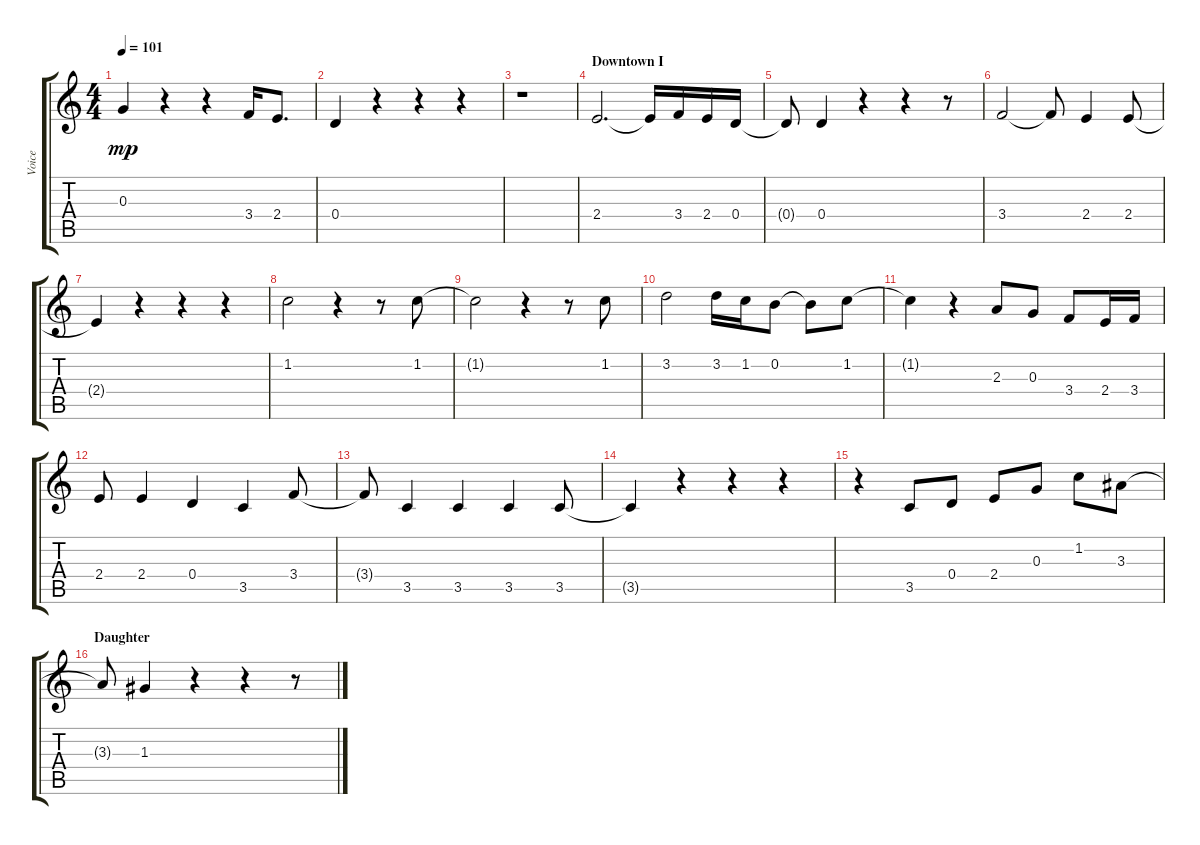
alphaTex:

\track ("Voice" "Voice") {instrument overdrivenguitar}
\staff {score tabs}
\tuning (E4 B3 G3 D3 A2 E2) {hide}
\ts (4 4)
\tempo 101
\clef g2
\ks c
0.3{t}.4{dy mp} r.4 r.4 3.4.16 2.4.8{d} |
0.4.4 r.4 r.4 r.4 |
r.1 |
\section ("" "Downtown I")
2.4.2{d} 2.4{t}.16 3.4.16 2.4.16 0.4.16 |
0.4{t}.8 0.4.4 r.4 r.4 r.8 |
3.4.2 3.4{t}.8 2.4.4 2.4.8 |
2.4{t}.4 r.4 r.4 r.4 |
1.2.2 r.4 r.8 1.2.8 |
1.2{t}.2 r.4 r.8 1.2.8 |
3.2.2 3.2.16 1.2.16 0.2.8 0.2{t}.8 1.2.8 |
1.2{t}.4 r.4 2.3.8 0.3.8 3.4.8 2.4.16 3.4.16 |
2.4.8 2.4.4 0.4.4 3.5.4 3.4.8 |
3.4{t}.8 3.5.4 3.5.4 3.5.4 3.5.8 |
3.5{t}.4 r.4 r.4 r.4 |
r.4 3.5.8 0.4.8 2.4.8 0.3.8 1.2.8 3.3.8 |
\section ("" "Daughter")
3.3{t}.8 1.3.4 r.4 r.4 r.8
